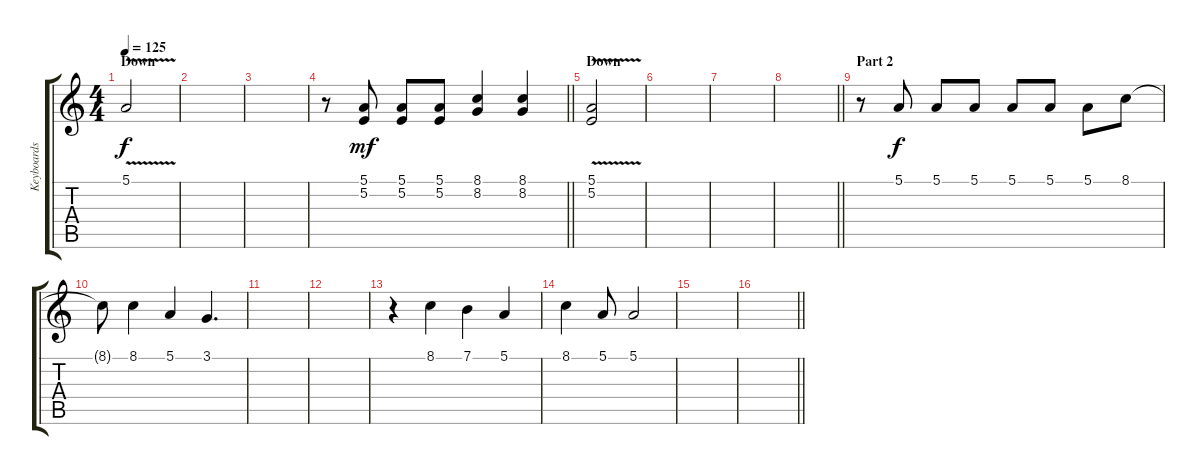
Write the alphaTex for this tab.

\track ("Keyboards (Voices)" "Keyboards ") {instrument fx7echoes}
\staff {score tabs}
\tuning (E4 B3 G3 D3 A2 E2) {hide}
\ts (4 4)
\section ("" "Down")
\tempo 125
\clef g2
\ks c
5.1{v}.2{dy f} |
|
|
\barLineRight lightlight
r.8 (5.1 5.2).8{dy mf} (5.1 5.2).8 (5.1 5.2).8 (8.1 8.2).4 (8.1 8.2).4 |
\section ("" "Down")
(5.1{v} 5.2).2 |
|
|
\barLineRight lightlight
|
\section ("" "Part 2")
r.8 5.1.8{dy f} 5.1.8 5.1.8 5.1.8 5.1.8 5.1.8 8.1.8 |
8.1{t}.8 8.1.4 5.1.4 3.1.4{d} |
|
|
r.4 8.1.4 7.1.4 5.1.4 |
8.1.4 5.1.8 5.1.2 |
|
\barLineRight lightlight
